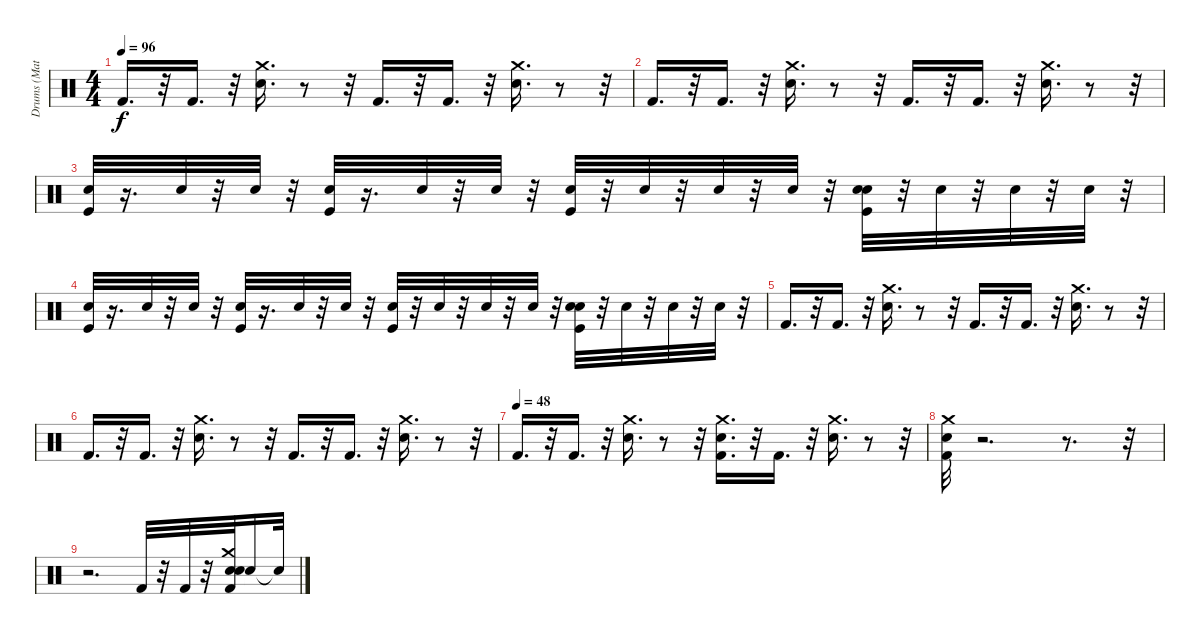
\track ("Drums (Matt)" "Drums (Mat") {instrument percussion}
\staff {score}
\articulation defaults
\ts (4 4)
\tempo 96
\clef neutral
\ks c "Kick (hit) 2".16{d dy f}
r.32 "Kick (hit) 2".16{d} r.32 ("Snare (hit) 2" "Crash medium (hit)").16{d} r.8 r.32 "Kick (hit) 2".16{d} r.32 "Kick (hit) 2".16{d} r.32 ("Snare (hit) 2" "Crash medium (hit)").16{d} r.8 r.32 |
"Kick (hit) 2".16{d} r.32 "Kick (hit) 2".16{d} r.32 ("Snare (hit) 2" "Crash medium (hit)").16{d} r.8 r.32 "Kick (hit) 2".16{d} r.32 "Kick (hit) 2".16{d} r.32 ("Snare (hit) 2" "Crash medium (hit)").16{d} r.8 r.32 |
("Snare (hit) 2" "Kick (hit)").32 r.16{d} "Snare (hit) 2".32 r.32 "Snare (hit) 2".32 r.32 ("Snare (hit) 2" "Kick (hit)").32 r.16{d} "Snare (hit) 2".32 r.32 "Snare (hit) 2".32 r.32 ("Snare (hit) 2" "Kick (hit)").32 r.32 "Snare (hit) 2".32 r.32 "Snare (hit) 2".32 r.32 "Snare (hit) 2".32 r.32 ("Electric Snare (hit)" "Snare (hit) 2" "Kick (hit)").32 r.32 "Snare (hit) 2".32 r.32 "Snare (hit) 2".32 r.32 "Snare (hit) 2".32 r.32 |
("Snare (hit) 2" "Kick (hit)").32 r.16{d} "Snare (hit) 2".32 r.32 "Snare (hit) 2".32 r.32 ("Snare (hit) 2" "Kick (hit)").32 r.16{d} "Snare (hit) 2".32 r.32 "Snare (hit) 2".32 r.32 ("Snare (hit) 2" "Kick (hit)").32 r.32 "Snare (hit) 2".32 r.32 "Snare (hit) 2".32 r.32 "Snare (hit) 2".32 r.32 ("Electric Snare (hit)" "Snare (hit) 2" "Kick (hit)").32 r.32 "Snare (hit) 2".32 r.32 "Snare (hit) 2".32 r.32 "Snare (hit) 2".32 r.32 |
"Kick (hit) 2".16{d} r.32 "Kick (hit) 2".16{d} r.32 ("Snare (hit) 2" "Crash medium (hit)").16{d} r.8 r.32 "Kick (hit) 2".16{d} r.32 "Kick (hit) 2".16{d} r.32 ("Snare (hit) 2" "Crash medium (hit)").16{d} r.8 r.32 |
"Kick (hit) 2".16{d} r.32 "Kick (hit) 2".16{d} r.32 ("Snare (hit) 2" "Crash medium (hit)").16{d} r.8 r.32 "Kick (hit) 2".16{d} r.32 "Kick (hit) 2".16{d} r.32 ("Snare (hit) 2" "Crash medium (hit)").16{d} r.8 r.32 |
\tempo (48)
"Kick (hit) 2".16{d} r.32 "Kick (hit) 2".16{d} r.32 ("Snare (hit) 2" "Crash medium (hit)").16{d} r.8 r.32 ("Kick (hit) 2" "Crash medium (hit)" "Snare (hit) 2").16{d} r.32 "Kick (hit) 2".16{d} r.32 ("Snare (hit) 2" "Crash medium (hit)").16{d} r.8 r.32 |
("Crash medium (hit)" "Snare (hit) 2" "Kick (hit) 2").32 r.2{d} r.8{d} r.32 |
r.2{d} "Kick (hit) 2".32 r.32 "Kick (hit) 2".32 r.32 ("Snare (hit) 2" "Electric Snare (hit)" "Kick (hit) 2" "Crash medium (hit)").32 "Snare (hit)"{t}.16 "Snare (hit)"{t}.32
